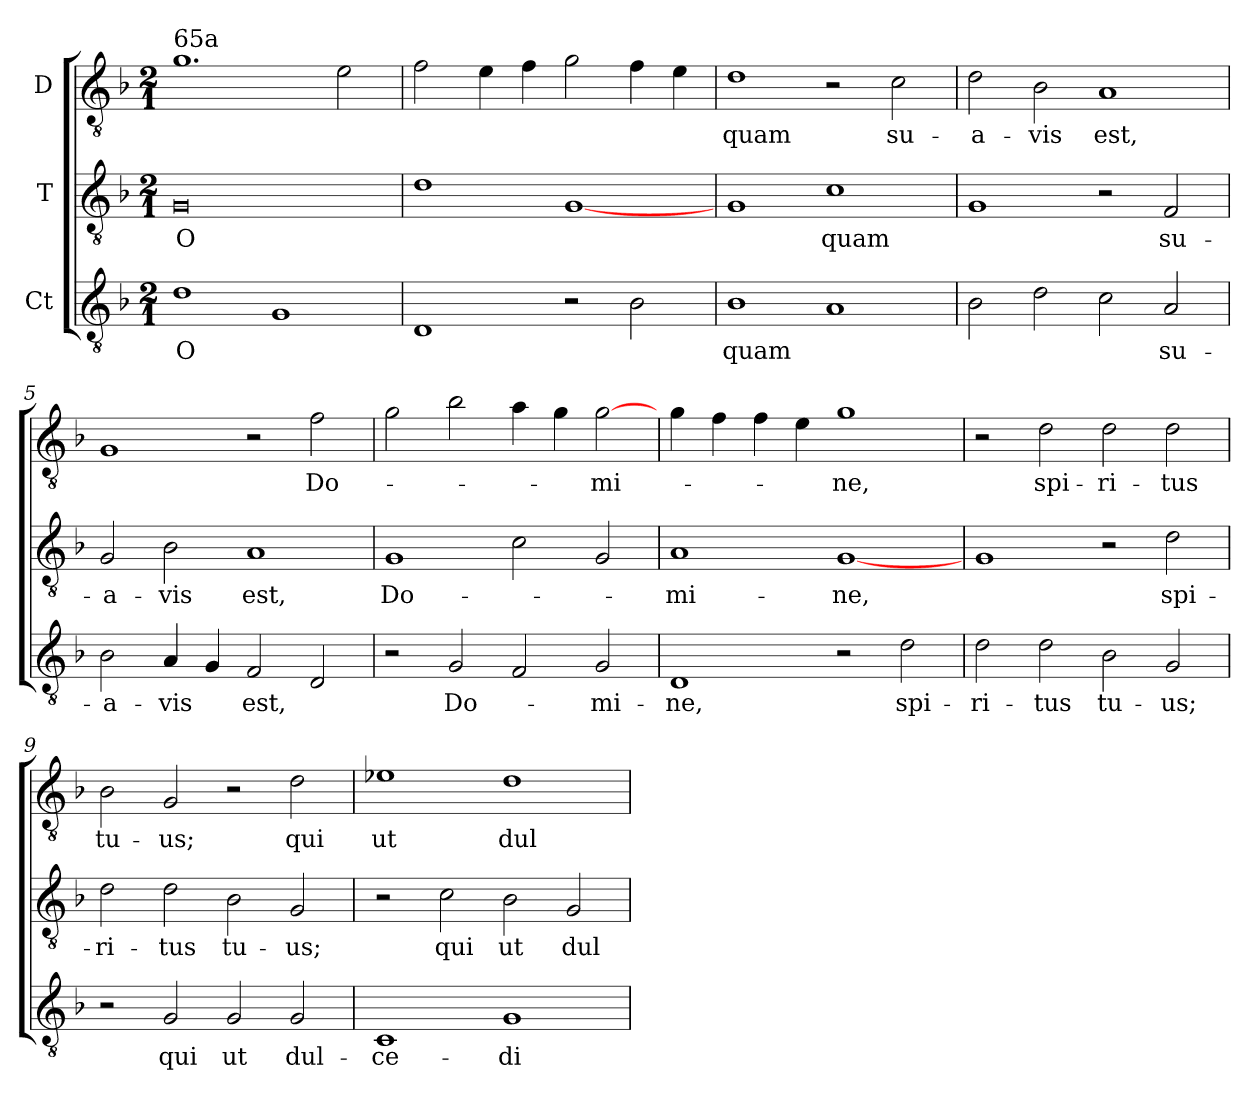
**kern	**text	**kern	**text	**kern	**text
*part3	*part3	*part2	*part2	*part1	*part1
*staff3	*staff3	*staff2	*staff2	*staff1	*staff1
*I"Ct	*	*I"T	*	*I"D	*
!!LO:PB:g=z
*clefGv2	*	*clefGv2	*	*clefGv2	*
*ITrd7c12	*	*ITrd7c12	*	*ITrd7c12	*
*k[b-]	*	*k[b-]	*	*k[b-]	*
*F:	*	*F:	*	*F:	*
*M2/1	*	*M2/1	*	*M2/1	*
=1	=1	=1	=1	=1	=1
!	!LO:LY:b:color=#000000	!	!	!	!
!	!	!	!LO:LY:b:color=#000000	!	!
!	!	!	!	!LO:TX:a:t=65a	!
!	!	!	!	!	!LO:LY:b:color=#000000
1Di\	O	0GGi/	O	1.Gi\	[O]
1GGi/	.	.	.	.	.
.	.	.	.	2Ei\	.
=2	=2	=2	=2	=2	=2
1DDi/	.	1Di\	.	2Fi\	.
.	.	.	.	4Ei\	.
.	.	.	.	4Fi\	.
2r	.	[1GGi/	.	2Gi\	.
2BB-i\	.	.	.	4Fi\	.
.	.	.	.	4Ei\	.
=3	=3	=3	=3	=3	=3
!	!LO:LY:b:color=#000000	!	!	!	!
!	!	!	!	!	!LO:LY:b:color=#000000
1BB-i/	quam	1GGi/	.	1Di\	quam
!	!	!	!LO:LY:b:color=#000000	!	!
1AAi/	.	1Ci\	quam	2r	.
!	!	!	!	!	!LO:LY:b:color=#000000
.	.	.	.	2Ci\	su-
=4	=4	=4	=4	=4	=4
!	!	!	!	!	!LO:LY:b:color=#000000
2BB-i\	.	1GGi/	.	2Di\	-a-
!	!	!	!	!	!LO:LY:b:color=#000000
2Di\	.	.	.	2BB-i\	-vis
!	!	!	!	!	!LO:LY:b:color=#000000
2Ci\	.	2r	.	1AAi/	est,
!	!LO:LY:b:color=#000000	!	!	!	!
!	!	!	!LO:LY:b:color=#000000	!	!
2AAi/	su-	2FFi/	su-	.	.
=5	=5	=5	=5	=5	=5
!	!LO:LY:b:color=#000000	!	!	!	!
!	!	!	!LO:LY:b:color=#000000	!	!
2BB-i\	-a-	2GGi/	-a-	1GGi/	.
!	!LO:LY:b:color=#000000	!	!	!	!
!	!	!	!LO:LY:b:color=#000000	!	!
4AAi/	-vis	2BB-i\	-vis	.	.
4GGi/	.	.	.	.	.
!	!LO:LY:b:color=#000000	!	!	!	!
!	!	!	!LO:LY:b:color=#000000	!	!
2FFi/	est,	1AAi/	est,	2r	.
!	!	!	!	!	!LO:LY:b:color=#000000
2DDi/	.	.	.	2Fi\	Do-
!!LO:LB:g=z
=6	=6	=6	=6	=6	=6
!	!	!	!LO:LY:b:color=#000000	!	!
2r	.	1GGi/	Do-	2Gi\	.
!	!LO:LY:b:color=#000000	!	!	!	!
2GGi/	Do-	.	.	2B-i\	.
2FFi/	.	2Ci\	.	4Ai\	.
.	.	.	.	4Gi\	.
!	!LO:LY:b:color=#000000	!	!	!	!
!	!	!	!	!	!LO:LY:b:color=#000000
2GGi/	-mi-	2GGi/	.	[2Gi\	-mi-
=7	=7	=7	=7	=7	=7
!	!LO:LY:b:color=#000000	!	!	!	!
!	!	!	!LO:LY:b:color=#000000	!	!
1DDi/	-ne,	1AAi/	-mi-	4Gi\	.
.	.	.	.	4Fi\	.
.	.	.	.	4Fi\	.
.	.	.	.	4Ei\	.
!	!	!	!LO:LY:b:color=#000000	!	!
!	!	!	!	!	!LO:LY:b:color=#000000
2r	.	[1GGi/	-ne,	1Gi\	-ne,
!	!LO:LY:b:color=#000000	!	!	!	!
2Di\	spi-	.	.	.	.
=8	=8	=8	=8	=8	=8
!	!LO:LY:b:color=#000000	!	!	!	!
2Di\	-ri-	1GGi/	.	2r	.
!	!LO:LY:b:color=#000000	!	!	!	!
!	!	!	!	!	!LO:LY:b:color=#000000
2Di\	-tus	.	.	2Di\	spi-
!	!LO:LY:b:color=#000000	!	!	!	!
!	!	!	!	!	!LO:LY:b:color=#000000
2BB-i\	tu-	2r	.	2Di\	-ri-
!	!LO:LY:b:color=#000000	!	!	!	!
!	!	!	!LO:LY:b:color=#000000	!	!
!	!	!	!	!	!LO:LY:b:color=#000000
2GGi/	-us;	2Di\	spi-	2Di\	-tus
=9	=9	=9	=9	=9	=9
!	!	!	!LO:LY:b:color=#000000	!	!
!	!	!	!	!	!LO:LY:b:color=#000000
2r	.	2Di\	-ri-	2BB-i\	tu-
!	!LO:LY:b:color=#000000	!	!	!	!
!	!	!	!LO:LY:b:color=#000000	!	!
!	!	!	!	!	!LO:LY:b:color=#000000
2GGi/	qui	2Di\	-tus	2GGi/	-us;
!	!LO:LY:b:color=#000000	!	!	!	!
!	!	!	!LO:LY:b:color=#000000	!	!
2GGi/	ut	2BB-i\	tu-	2r	.
!	!LO:LY:b:color=#000000	!	!	!	!
!	!	!	!LO:LY:b:color=#000000	!	!
!	!	!	!	!	!LO:LY:b:color=#000000
2GGi/	dul-	2GGi/	-us;	2Di\	qui
=10	=10	=10	=10	=10	=10
!	!LO:LY:b:color=#000000	!	!	!	!
!	!	!	!	!	!LO:LY:b:color=#000000
1CCi/	-ce-	2r	.	1E-Xi\	ut
!	!	!	!LO:LY:b:color=#000000	!	!
.	.	2Ci\	qui	.	.
!	!LO:LY:b:color=#000000	!	!	!	!
!	!	!	!LO:LY:b:color=#000000	!	!
!	!	!	!	!	!LO:LY:b:color=#000000
1GGi/	-di-	2BB-i\	ut	1Di\	dul-
!	!	!	!LO:LY:b:color=#000000	!	!
.	.	2GGi/	dul-	.	.
=	=	=	=	=	=
*-	*-	*-	*-	*-	*-
